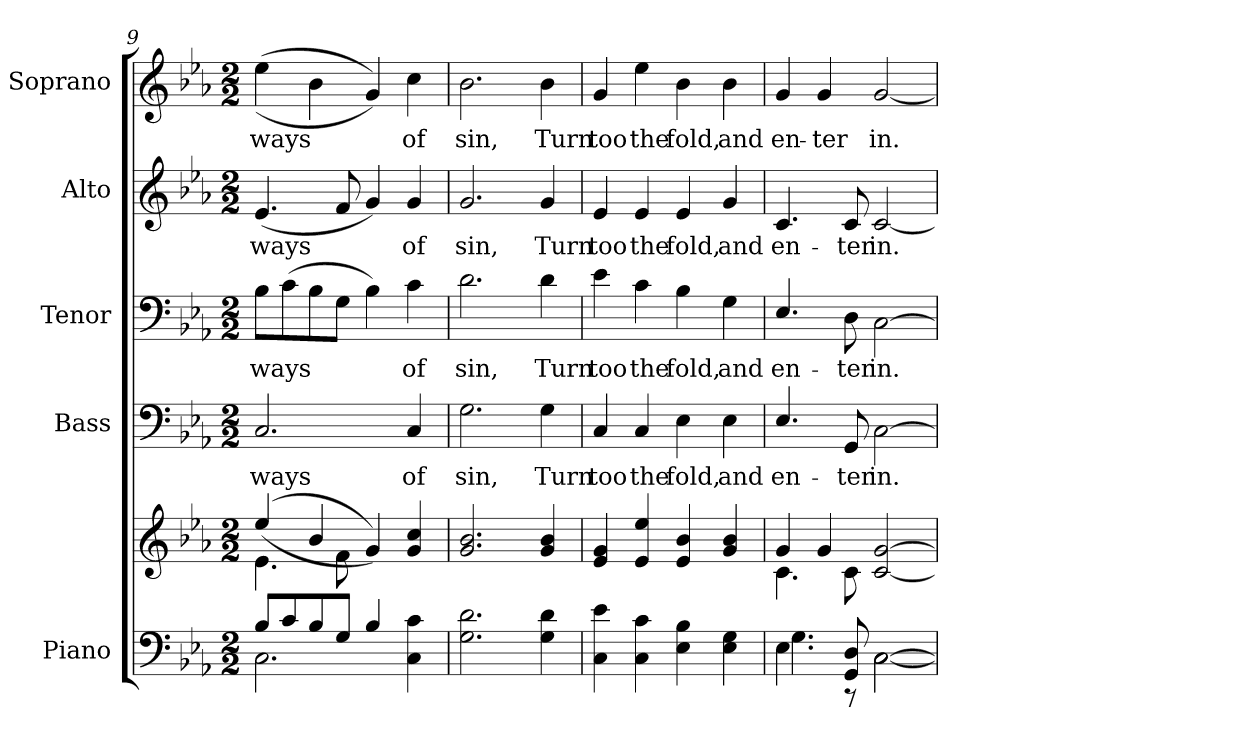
**kern	**kern	**kern	**text	**kern	**text	**kern	**text	**kern	**text
*part5	*part5	*part4	*part4	*part3	*part3	*part2	*part2	*part1	*part1
*staff6	*staff5	*staff4	*staff4	*staff3	*staff3	*staff2	*staff2	*staff1	*staff1
*I"Piano	*	*I"Bass	*	*I"Tenor	*	*I"Alto	*	*I"Soprano	*
*I'Pno.	*	*I'B.	*	*I'T.	*	*I'A.	*	*I'S.	*
!!LO:PB:g=z
*clefF4	*clefG2	*clefF4	*	*clefF4	*	*clefG2	*	*clefG2	*
*k[b-e-a-]	*k[b-e-a-]	*k[b-e-a-]	*	*k[b-e-a-]	*	*k[b-e-a-]	*	*k[b-e-a-]	*
*E-:	*E-:	*E-:	*	*E-:	*	*E-:	*	*E-:	*
*M2/2	*M2/2	*M2/2	*	*M2/2	*	*M2/2	*	*M2/2	*
=9	=9	=9	=9	=9	=9	=9	=9	=9	=9
*^	*^	*	*	*	*	*	*	*	*
!	!	!	!	!	!LO:LY:b:color=#000000	!	!	!	!	!	!
!	!	!	!	!	!	!	!LO:LY:b:color=#000000	!	!	!	!
!	!	!	!	!	!	!	!	!	!LO:LY:b:color=#000000	!	!
!	!	!	!	!	!	!	!	!	!	!	!LO:LY:b:color=#000000
8B-i/L	2.Ci\	((4ee-i/	4.e-i\	2.Ci/	ways	8B-i\L	ways	(4.e-i/	ways	((4ee-i\	ways
8ci/	.	.	.	.	.	(8ci\	.	.	.	.	.
8B-i/	.	4b-i/	.	.	.	8B-i\	.	.	.	4b-i\	.
8Gi/J	.	.	8fi\	.	.	8Gi\J	.	8fi/	.	.	.
4B-i/	.	4gi/))	2ryy	.	.	4B-i\)	.	4gi/)	.	4gi/))	.
!	!	!	!	!	!LO:LY:b:color=#000000	!	!	!	!	!	!
!	!	!	!	!	!	!	!LO:LY:b:color=#000000	!	!	!	!
!	!	!	!	!	!	!	!	!	!LO:LY:b:color=#000000	!	!
!	!	!	!	!	!	!	!	!	!	!	!LO:LY:b:color=#000000
4Ci\ 4ci	4ryy	4gi/ 4cci	.	4Ci/	of	4ci\	of	4gi/	of	4cci\	of
*v	*v	*	*	*	*	*	*	*	*	*	*
*	*v	*v	*	*	*	*	*	*	*	*
=10	=10	=10	=10	=10	=10	=10	=10	=10	=10
*^	*	*	*	*	*	*	*	*	*
!	!	!	!	!LO:LY:b:color=#000000	!	!	!	!	!	!
*v	*v	*	*	*	*	*	*	*	*	*
*^	*	*	*	*	*	*	*	*	*
!	!	!	!	!	!	!LO:LY:b:color=#000000	!	!	!	!
*v	*v	*	*	*	*	*	*	*	*	*
*^	*	*	*	*	*	*	*	*	*
!	!	!	!	!	!	!	!	!LO:LY:b:color=#000000	!	!
*v	*v	*	*	*	*	*	*	*	*	*
*^	*	*	*	*	*	*	*	*	*
!	!	!	!	!	!	!	!	!	!	!LO:LY:b:color=#000000
*v	*v	*	*	*	*	*	*	*	*	*
2.Gi\ 2.di	2.gi/ 2.b-i	2.Gi\	sin,	2.di\	sin,	2.gi/	sin,	2.b-i\	sin,
!	!	!	!LO:LY:b:color=#000000	!	!	!	!	!	!
!	!	!	!	!	!LO:LY:b:color=#000000	!	!	!	!
!	!	!	!	!	!	!	!LO:LY:b:color=#000000	!	!
!	!	!	!	!	!	!	!	!	!LO:LY:b:color=#000000
4Gi\ 4di	4gi/ 4b-i	4Gi\	Turn	4di\	Turn	4gi/	Turn	4b-i\	Turn
=11	=11	=11	=11	=11	=11	=11	=11	=11	=11
!	!	!	!LO:LY:b:color=#000000	!	!	!	!	!	!
!	!	!	!	!	!LO:LY:b:color=#000000	!	!	!	!
!	!	!	!	!	!	!	!LO:LY:b:color=#000000	!	!
!	!	!	!	!	!	!	!	!	!LO:LY:b:color=#000000
4Ci\ 4e-i	4e-i/ 4gi	4Ci/	too	4e-i\	too	4e-i/	too	4gi/	too
!	!	!	!LO:LY:b:color=#000000	!	!	!	!	!	!
!	!	!	!	!	!LO:LY:b:color=#000000	!	!	!	!
!	!	!	!	!	!	!	!LO:LY:b:color=#000000	!	!
!	!	!	!	!	!	!	!	!	!LO:LY:b:color=#000000
4Ci\ 4ci	4e-i/ 4ee-i	4Ci/	the	4ci\	the	4e-i/	the	4ee-i\	the
!	!	!	!LO:LY:b:color=#000000	!	!	!	!	!	!
!	!	!	!	!	!LO:LY:b:color=#000000	!	!	!	!
!	!	!	!	!	!	!	!LO:LY:b:color=#000000	!	!
!	!	!	!	!	!	!	!	!	!LO:LY:b:color=#000000
4E-i\ 4B-i	4e-i/ 4b-i	4E-i\	fold,	4B-i\	fold,	4e-i/	fold,	4b-i\	fold,
!	!	!	!LO:LY:b:color=#000000	!	!	!	!	!	!
!	!	!	!	!	!LO:LY:b:color=#000000	!	!	!	!
!	!	!	!	!	!	!	!LO:LY:b:color=#000000	!	!
!	!	!	!	!	!	!	!	!	!LO:LY:b:color=#000000
4E-i\ 4Gi	4gi/ 4b-i	4E-i\	and	4Gi\	and	4gi/	and	4b-i\	and
=12	=12	=12	=12	=12	=12	=12	=12	=12	=12
*^	*^	*	*	*	*	*	*	*	*
!	!	!	!	!	!LO:LY:b:color=#000000	!	!	!	!	!	!
!	!	!	!	!	!	!	!LO:LY:b:color=#000000	!	!	!	!
!	!	!	!	!	!	!	!	!	!LO:LY:b:color=#000000	!	!
!	!	!	!	!	!	!	!	!	!	!	!LO:LY:b:color=#000000
4.E-i\	4.Gi\	4gi/	4.ci\	4.E-i/	en-	4.E-i/	en-	4.ci/	en-	4gi/	en-
!	!	!	!	!	!	!	!	!	!	!	!LO:LY:b:color=#000000
.	.	4gi/	.	.	.	.	.	.	.	4gi/	-ter
!	!	!	!	!	!LO:LY:b:color=#000000	!	!	!	!	!	!
!	!	!	!	!	!	!	!LO:LY:b:color=#000000	!	!	!	!
!	!	!	!	!	!	!	!	!	!LO:LY:b:color=#000000	!	!
8GGi/ 8Di	8r	.	8ci\	8GGi/	-ter	8Di\	-ter	8ci/	-ter	.	.
!	!	!	!	!	!LO:LY:b:color=#000000	!	!	!	!	!	!
!	!	!	!	!	!	!	!LO:LY:b:color=#000000	!	!	!	!
!	!	!	!	!	!	!	!	!	!LO:LY:b:color=#000000	!	!
!	!	!	!	!	!	!	!	!	!	!	!LO:LY:b:color=#000000
[>2Ci\	[<2Ci\	[<2ci/ [>2gi	2ryy	[>2Ci\	in.	[>2Ci\	in.	[<2ci/	in.	[<2gi/	in.
*v	*v	*	*	*	*	*	*	*	*	*	*
*	*v	*v	*	*	*	*	*	*	*	*
=	=	=	=	=	=	=	=	=	=
*-	*-	*-	*-	*-	*-	*-	*-	*-	*-
